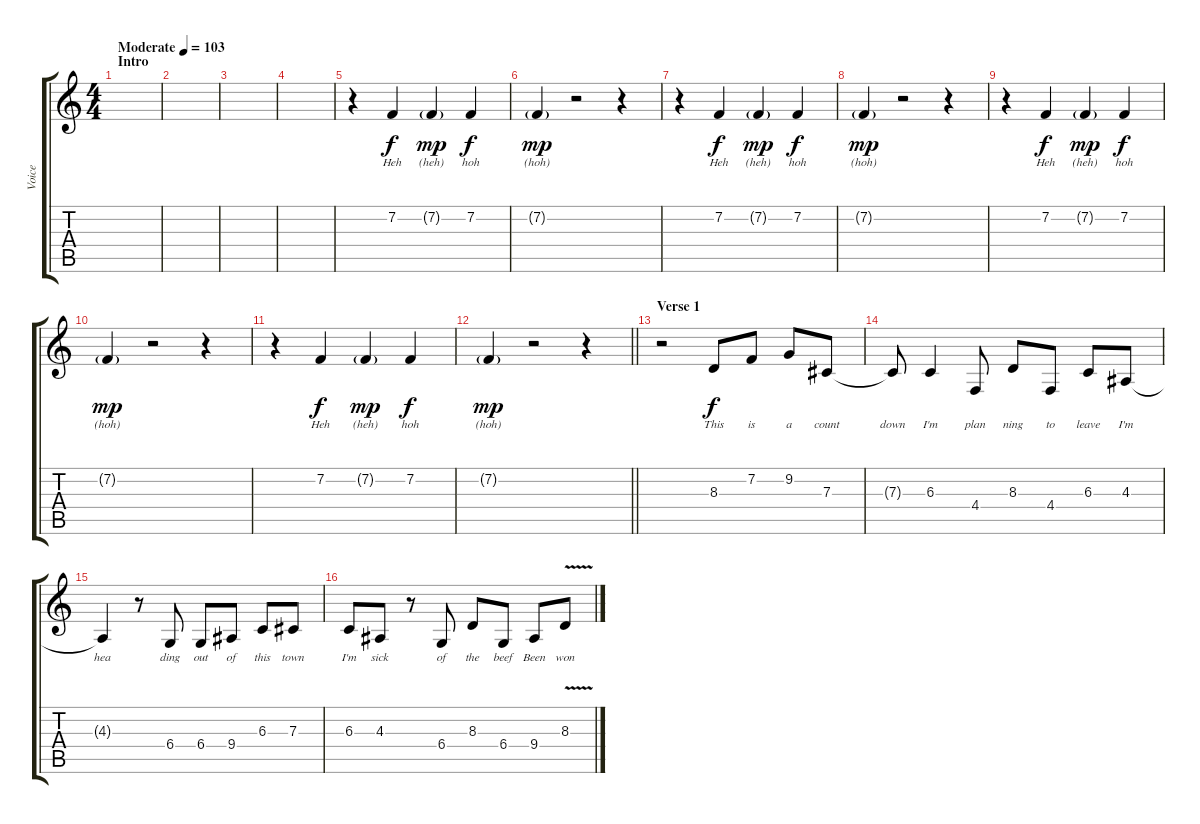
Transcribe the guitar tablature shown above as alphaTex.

\track ("Voice" "Voice") {instrument lead2sawtooth}
\staff {score tabs}
\tuning (Eb4 Bb3 Gb3 Db3 Ab2 Eb2) {hide}
\ts (4 4)
\section ("" "Intro")
\tempo (103 "Moderate")
\clef g2
\ks c
|
|
|
|
r.4 7.2.4{lyrics (0 "Heh") lyrics (1 "") lyrics (2 "") lyrics (3 "") lyrics (4 "")} 7.2{g}.4{lyrics (0 "(heh)") lyrics (1 "") lyrics (2 "") lyrics (3 "") lyrics (4 "") dy mp} 7.2.4{lyrics (0 "hoh") lyrics (1 "") lyrics (2 "") lyrics (3 "") lyrics (4 "") dy f} |
7.2{g}.4{lyrics (0 "(hoh)") lyrics (1 "") lyrics (2 "") lyrics (3 "") lyrics (4 "") dy mp} r.2 r.4 |
r.4 7.2.4{lyrics (0 "Heh") lyrics (1 "") lyrics (2 "") lyrics (3 "") lyrics (4 "") dy f} 7.2{g}.4{lyrics (0 "(heh)") lyrics (1 "") lyrics (2 "") lyrics (3 "") lyrics (4 "") dy mp} 7.2.4{lyrics (0 "hoh") lyrics (1 "") lyrics (2 "") lyrics (3 "") lyrics (4 "") dy f} |
7.2{g}.4{lyrics (0 "(hoh)") lyrics (1 "") lyrics (2 "") lyrics (3 "") lyrics (4 "") dy mp} r.2 r.4 |
r.4 7.2.4{lyrics (0 "Heh") lyrics (1 "") lyrics (2 "") lyrics (3 "") lyrics (4 "") dy f} 7.2{g}.4{lyrics (0 "(heh)") lyrics (1 "") lyrics (2 "") lyrics (3 "") lyrics (4 "") dy mp} 7.2.4{lyrics (0 "hoh") lyrics (1 "") lyrics (2 "") lyrics (3 "") lyrics (4 "") dy f} |
7.2{g}.4{lyrics (0 "(hoh)") lyrics (1 "") lyrics (2 "") lyrics (3 "") lyrics (4 "") dy mp} r.2 r.4 |
r.4 7.2.4{lyrics (0 "Heh") lyrics (1 "") lyrics (2 "") lyrics (3 "") lyrics (4 "") dy f} 7.2{g}.4{lyrics (0 "(heh)") lyrics (1 "") lyrics (2 "") lyrics (3 "") lyrics (4 "") dy mp} 7.2.4{lyrics (0 "hoh") lyrics (1 "") lyrics (2 "") lyrics (3 "") lyrics (4 "") dy f} |
\barLineRight lightlight
7.2{g}.4{lyrics (0 "(hoh)") lyrics (1 "") lyrics (2 "") lyrics (3 "") lyrics (4 "") dy mp} r.2 r.4 |
\section ("" "Verse 1")
r.2 8.3.8{lyrics (0 "This") lyrics (1 "") lyrics (2 "") lyrics (3 "") lyrics (4 "") dy f} 7.2.8{lyrics (0 "is") lyrics (1 "") lyrics (2 "") lyrics (3 "") lyrics (4 "")} 9.2.8{lyrics (0 "a") lyrics (1 "") lyrics (2 "") lyrics (3 "") lyrics (4 "")} 7.3.8{lyrics (0 "count") lyrics (1 "") lyrics (2 "") lyrics (3 "") lyrics (4 "")} |
7.3{t}.8{lyrics (0 "down") lyrics (1 "") lyrics (2 "") lyrics (3 "") lyrics (4 "")} 6.3.4{lyrics (0 "I'm") lyrics (1 "") lyrics (2 "") lyrics (3 "") lyrics (4 "")} 4.4.8{lyrics (0 "plan") lyrics (1 "") lyrics (2 "") lyrics (3 "") lyrics (4 "")} 8.3.8{lyrics (0 "ning") lyrics (1 "") lyrics (2 "") lyrics (3 "") lyrics (4 "")} 4.4.8{lyrics (0 "to") lyrics (1 "") lyrics (2 "") lyrics (3 "") lyrics (4 "")} 6.3.8{lyrics (0 "leave") lyrics (1 "") lyrics (2 "") lyrics (3 "") lyrics (4 "")} 4.3.8{lyrics (0 "I'm") lyrics (1 "") lyrics (2 "") lyrics (3 "") lyrics (4 "")} |
4.3{t}.4{lyrics (0 "hea") lyrics (1 "") lyrics (2 "") lyrics (3 "") lyrics (4 "")} r.8 6.4.8{lyrics (0 "ding") lyrics (1 "") lyrics (2 "") lyrics (3 "") lyrics (4 "")} 6.4.8{lyrics (0 "out") lyrics (1 "") lyrics (2 "") lyrics (3 "") lyrics (4 "")} 9.4.8{lyrics (0 "of") lyrics (1 "") lyrics (2 "") lyrics (3 "") lyrics (4 "")} 6.3.8{lyrics (0 "this") lyrics (1 "") lyrics (2 "") lyrics (3 "") lyrics (4 "")} 7.3.8{lyrics (0 "town") lyrics (1 "") lyrics (2 "") lyrics (3 "") lyrics (4 "")} |
6.3.8{lyrics (0 "I'm") lyrics (1 "") lyrics (2 "") lyrics (3 "") lyrics (4 "")} 4.3.8{lyrics (0 "sick") lyrics (1 "") lyrics (2 "") lyrics (3 "") lyrics (4 "")} r.8 6.4.8{lyrics (0 "of") lyrics (1 "") lyrics (2 "") lyrics (3 "") lyrics (4 "")} 8.3.8{lyrics (0 "the") lyrics (1 "") lyrics (2 "") lyrics (3 "") lyrics (4 "")} 6.4.8{lyrics (0 "beef") lyrics (1 "") lyrics (2 "") lyrics (3 "") lyrics (4 "")} 9.4.8{lyrics (0 "Been") lyrics (1 "") lyrics (2 "") lyrics (3 "") lyrics (4 "")} 8.3{v}.8{lyrics (0 "won") lyrics (1 "") lyrics (2 "") lyrics (3 "") lyrics (4 "")}
